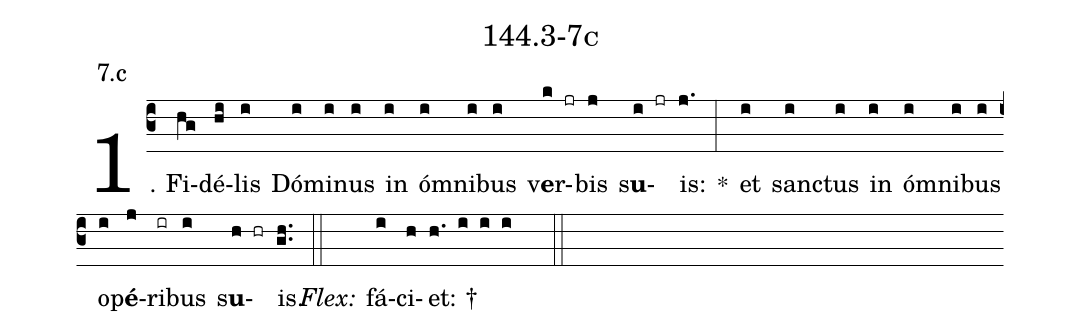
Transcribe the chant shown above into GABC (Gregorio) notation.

name: 144.3-7c;
annotation: 7.c;
%%
(c3)1. Fi(hg)dé(hi)lis(i) Dó(i)mi(i)nus(i) in(i) óm(i)ni(i)bus(i) v<b>e</b>r(k jr)bis(j) s<b>u</b>(i jr)is:(j.) *(:) et(i) sanc(i)tus(i) in(i) óm(i)ni(i)bus(i) o(i)p<b>é</b>(j)ri(ir)bus(i) s<b>u</b>(h hr)is.(gh..) (::)
<i>Flex:</i>()  fá(i)ci(h)et: †(h. i i i  ::)
